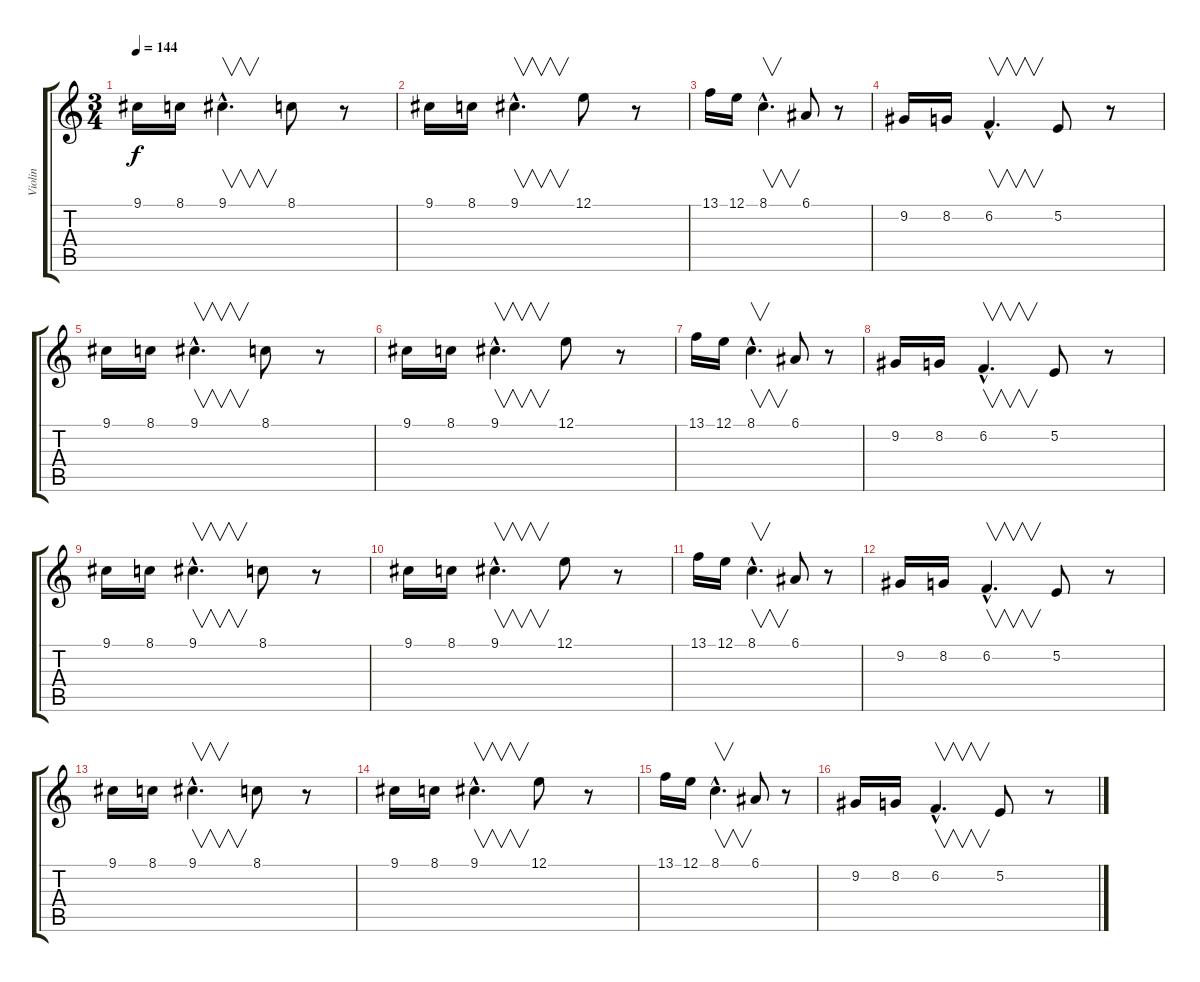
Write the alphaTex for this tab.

\track ("Violin" "Violin") {instrument violin}
\staff {score tabs}
\tuning (E4 B3 G3 D3 A2 E2) {hide}
\ts (3 4)
\tempo 144
\clef g2
\ks c
9.1.16{dy f} 8.1.16 9.1{hac}.4{v d} 8.1.8 r.8 |
9.1.16 8.1.16 9.1{hac}.4{v d} 12.1.8 r.8 |
13.1.16 12.1.16 8.1{hac}.4{v d} 6.1.8 r.8 |
9.2.16 8.2.16 6.2{hac}.4{v d} 5.2.8 r.8 |
9.1.16 8.1.16 9.1{hac}.4{v d} 8.1.8 r.8 |
9.1.16 8.1.16 9.1{hac}.4{v d} 12.1.8 r.8 |
13.1.16 12.1.16 8.1{hac}.4{v d} 6.1.8 r.8 |
9.2.16 8.2.16 6.2{hac}.4{v d} 5.2.8 r.8 |
9.1.16 8.1.16 9.1{hac}.4{v d} 8.1.8 r.8 |
9.1.16 8.1.16 9.1{hac}.4{v d} 12.1.8 r.8 |
13.1.16 12.1.16 8.1{hac}.4{v d} 6.1.8 r.8 |
9.2.16 8.2.16 6.2{hac}.4{v d} 5.2.8 r.8 |
9.1.16 8.1.16 9.1{hac}.4{v d} 8.1.8 r.8 |
9.1.16 8.1.16 9.1{hac}.4{v d} 12.1.8 r.8 |
13.1.16 12.1.16 8.1{hac}.4{v d} 6.1.8 r.8 |
9.2.16 8.2.16 6.2{hac}.4{v d} 5.2.8 r.8
